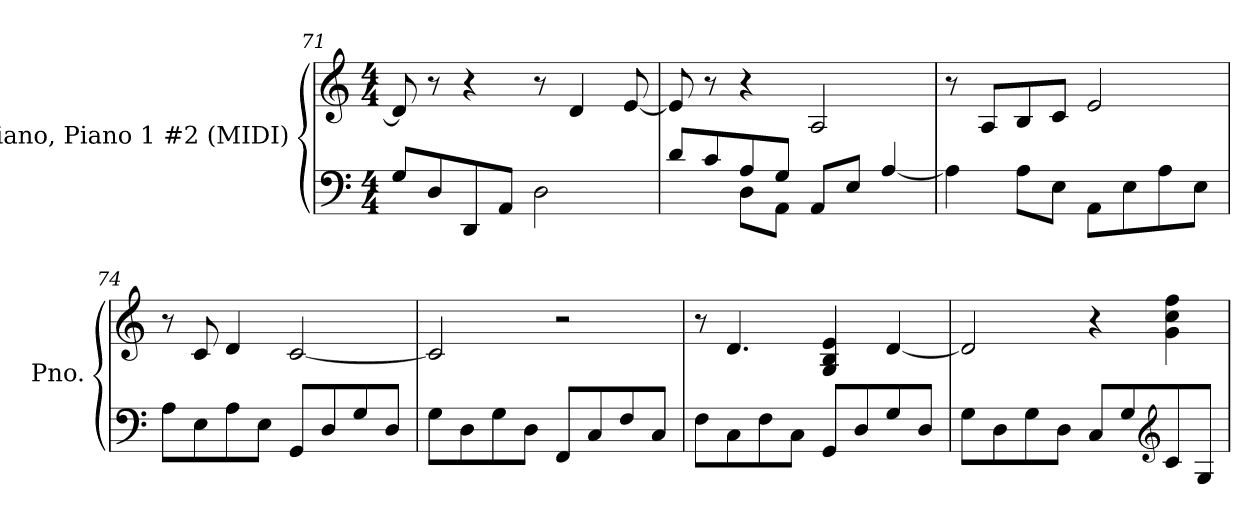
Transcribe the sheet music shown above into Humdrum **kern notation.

**kern	**kern
*part1	*part1
*staff2	*staff1
*I"Piano, Piano 1 #2 (MIDI)	*
*I'Pno.	*
!!LO:LB:g=z
*clefF4	*clefG2
*k[]	*k[]
*M4/4	*M4/4
=71	=71
8G/L	8d/]
8D/	8r
8DD/	4r
8AA/J	.
2D\	8r
.	4d/
.	[8e/
=72	=72
*^	*
8d/L	4ryy	8e/]
8c/	.	8r
8A/	8D\L	4r
8G/J	8AA\J	.
8AA/L	2ryy	2A/
8E/J	.	.
[4A/	.	.
*v	*v	*
=73	=73
4A\]	8r
.	8A/L
8A\L	8B/
8E\J	8c/J
8AA\L	2e/
8E\	.
8A\	.
8E\J	.
=74	=74
8A\L	8r
8E\	8c/
8A\	4d/
8E\J	.
8GG/L	[2c/
8D/	.
8G/	.
8D/J	.
=75	=75
8G\L	2c/]
8D\	.
8G\	.
8D\J	.
8FF/L	2r
8C/	.
8F/	.
8C/J	.
!!LO:LB:g=z
=76	=76
8F\L	8r
8C\	4.d/
8F\	.
8C\J	.
8GG/L	4G/ 4B/ 4e/
8D/	.
8G/	[4d/
8D/J	.
=77	=77
8G\L	2d/]
8D\	.
8G\	.
8D\J	.
8C/L	4r
8G/	.
*clefG2	*
8c/	4g\ 4cc\ 4ff\
8G/J	.
=	=
*-	*-
